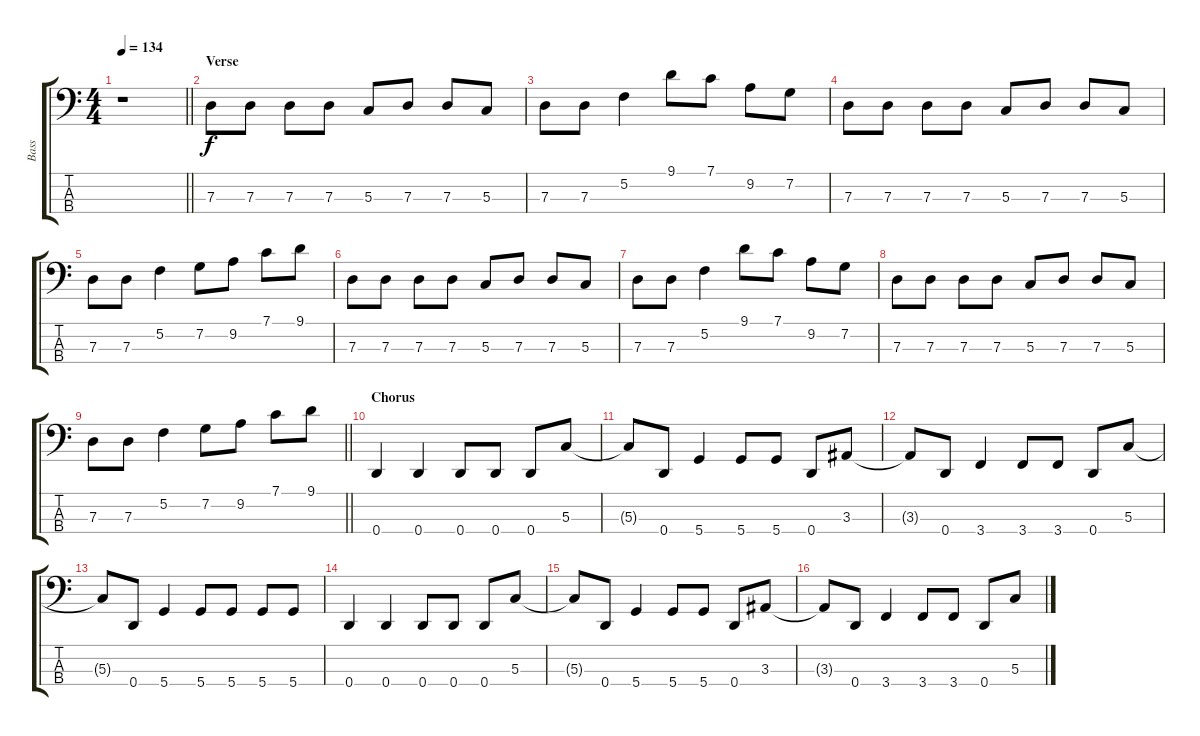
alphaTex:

\track ("Bass" "Bass") {instrument electricbassfinger}
\staff {score tabs}
\tuning (F2 C2 G1 D1) {hide}
\ts (4 4)
\tempo 134
\clef f4
\barLineRight lightlight
\ks c
r.1{dy f} |
\section ("" "Verse")
7.3.8 7.3.8 7.3.8 7.3.8 5.3.8 7.3.8 7.3.8 5.3.8 |
7.3.8 7.3.8 5.2.4 9.1.8 7.1.8 9.2.8 7.2.8 |
7.3.8 7.3.8 7.3.8 7.3.8 5.3.8 7.3.8 7.3.8 5.3.8 |
7.3.8 7.3.8 5.2.4 7.2.8 9.2.8 7.1.8 9.1.8 |
7.3.8 7.3.8 7.3.8 7.3.8 5.3.8 7.3.8 7.3.8 5.3.8 |
7.3.8 7.3.8 5.2.4 9.1.8 7.1.8 9.2.8 7.2.8 |
7.3.8 7.3.8 7.3.8 7.3.8 5.3.8 7.3.8 7.3.8 5.3.8 |
\barLineRight lightlight
7.3.8 7.3.8 5.2.4 7.2.8 9.2.8 7.1.8 9.1.8 |
\section ("" "Chorus")
0.4.4 0.4.4 0.4.8 0.4.8 0.4.8 5.3.8 |
5.3{t}.8 0.4.8 5.4.4 5.4.8 5.4.8 0.4.8 3.3.8 |
3.3{t}.8 0.4.8 3.4.4 3.4.8 3.4.8 0.4.8 5.3.8 |
5.3{t}.8 0.4.8 5.4.4 5.4.8 5.4.8 5.4.8 5.4.8 |
0.4.4 0.4.4 0.4.8 0.4.8 0.4.8 5.3.8 |
5.3{t}.8 0.4.8 5.4.4 5.4.8 5.4.8 0.4.8 3.3.8 |
3.3{t}.8 0.4.8 3.4.4 3.4.8 3.4.8 0.4.8 5.3.8
